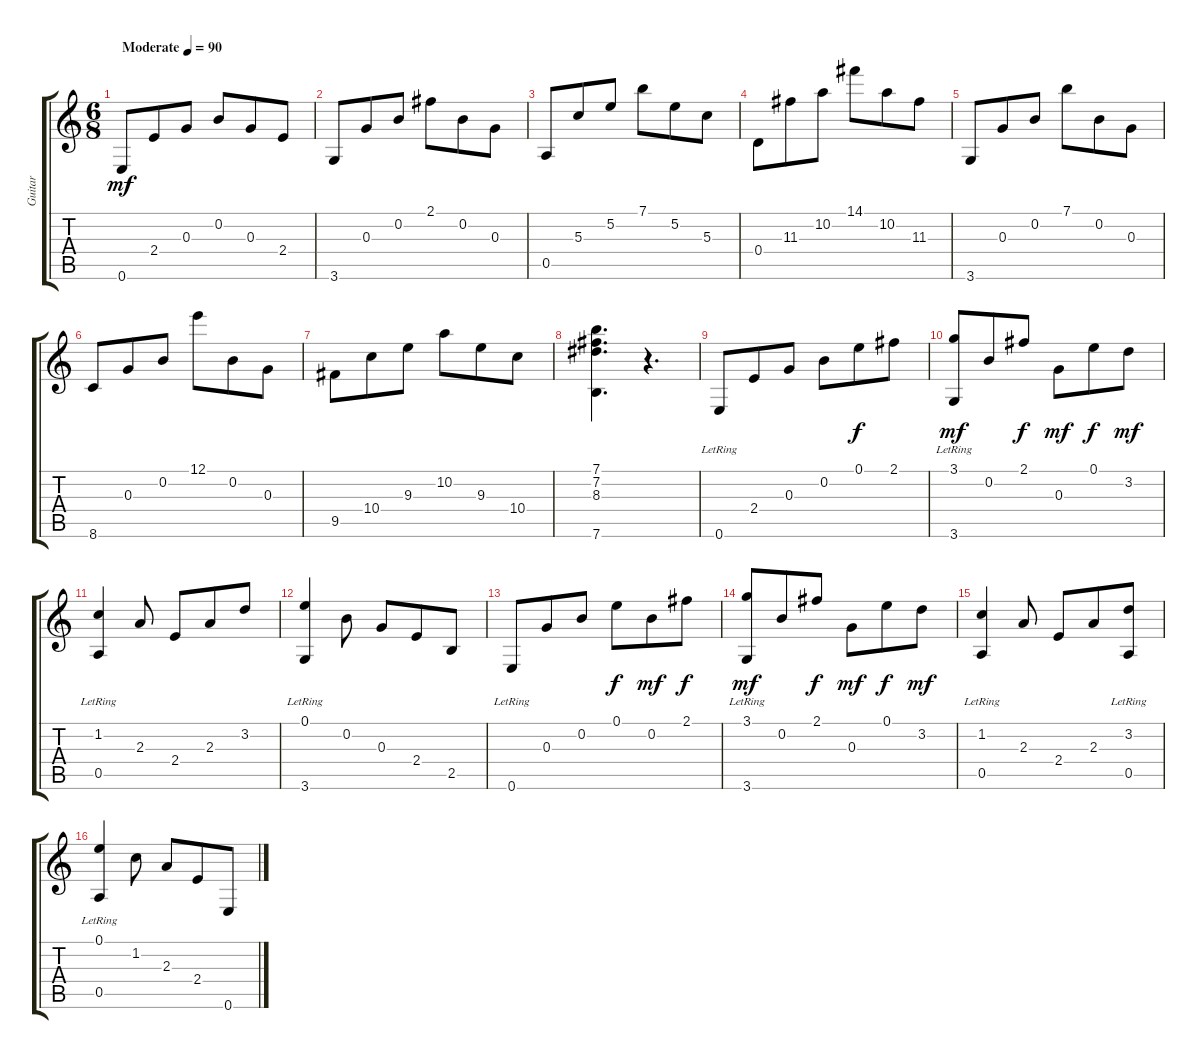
\track ("Guitar" "Guitar") {instrument acousticguitarnylon}
\staff {score tabs}
\tuning (E4 B3 G3 D3 A2 E2) {hide}
\ts (6 8)
\tempo (90 "Moderate")
\clef g2
\ks c
0.6.8{dy mf instrument acousticguitarnylon} 2.4.8 0.3.8 0.2.8 0.3.8 2.4.8 |
3.6.8 0.3.8 0.2.8 2.1.8 0.2.8 0.3.8 |
0.5.8 5.3.8 5.2.8 7.1.8 5.2.8 5.3.8 |
0.4.8 11.3.8 10.2.8 14.1.8 10.2.8 11.3.8 |
3.6.8 0.3.8 0.2.8 7.1.8 0.2.8 0.3.8 |
8.6.8 0.3.8 0.2.8 12.1.8 0.2.8 0.3.8 |
9.5.8 10.4.8 9.3.8 10.2.8 9.3.8 10.4.8 |
(7.1 7.2 8.3 7.6).4{d} r.4{d} |
0.6{lr}.8 2.4.8 0.3.8 0.2.8 0.1.8{dy f} 2.1.8 |
(3.1 3.6{lr}).8{dy mf} 0.2.8 2.1.8{dy f} 0.3.8{dy mf} 0.1.8{dy f} 3.2.8{dy mf} |
(1.2 0.5{lr}).4 2.3.8 2.4.8 2.3.8 3.2.8 |
(0.1 3.6{lr}).4 0.2.8 0.3.8 2.4.8 2.5.8 |
0.6{lr}.8 0.3.8 0.2.8 0.1.8{dy f} 0.2.8{dy mf} 2.1.8{dy f} |
(3.1 3.6{lr}).8{dy mf} 0.2.8 2.1.8{dy f} 0.3.8{dy mf} 0.1.8{dy f} 3.2.8{dy mf} |
(1.2 0.5{lr}).4 2.3.8 2.4.8 2.3.8 (3.2 0.5{lr}).8 |
(0.1 0.5{lr}).4 1.2.8 2.3.8 2.4.8 0.6.8
